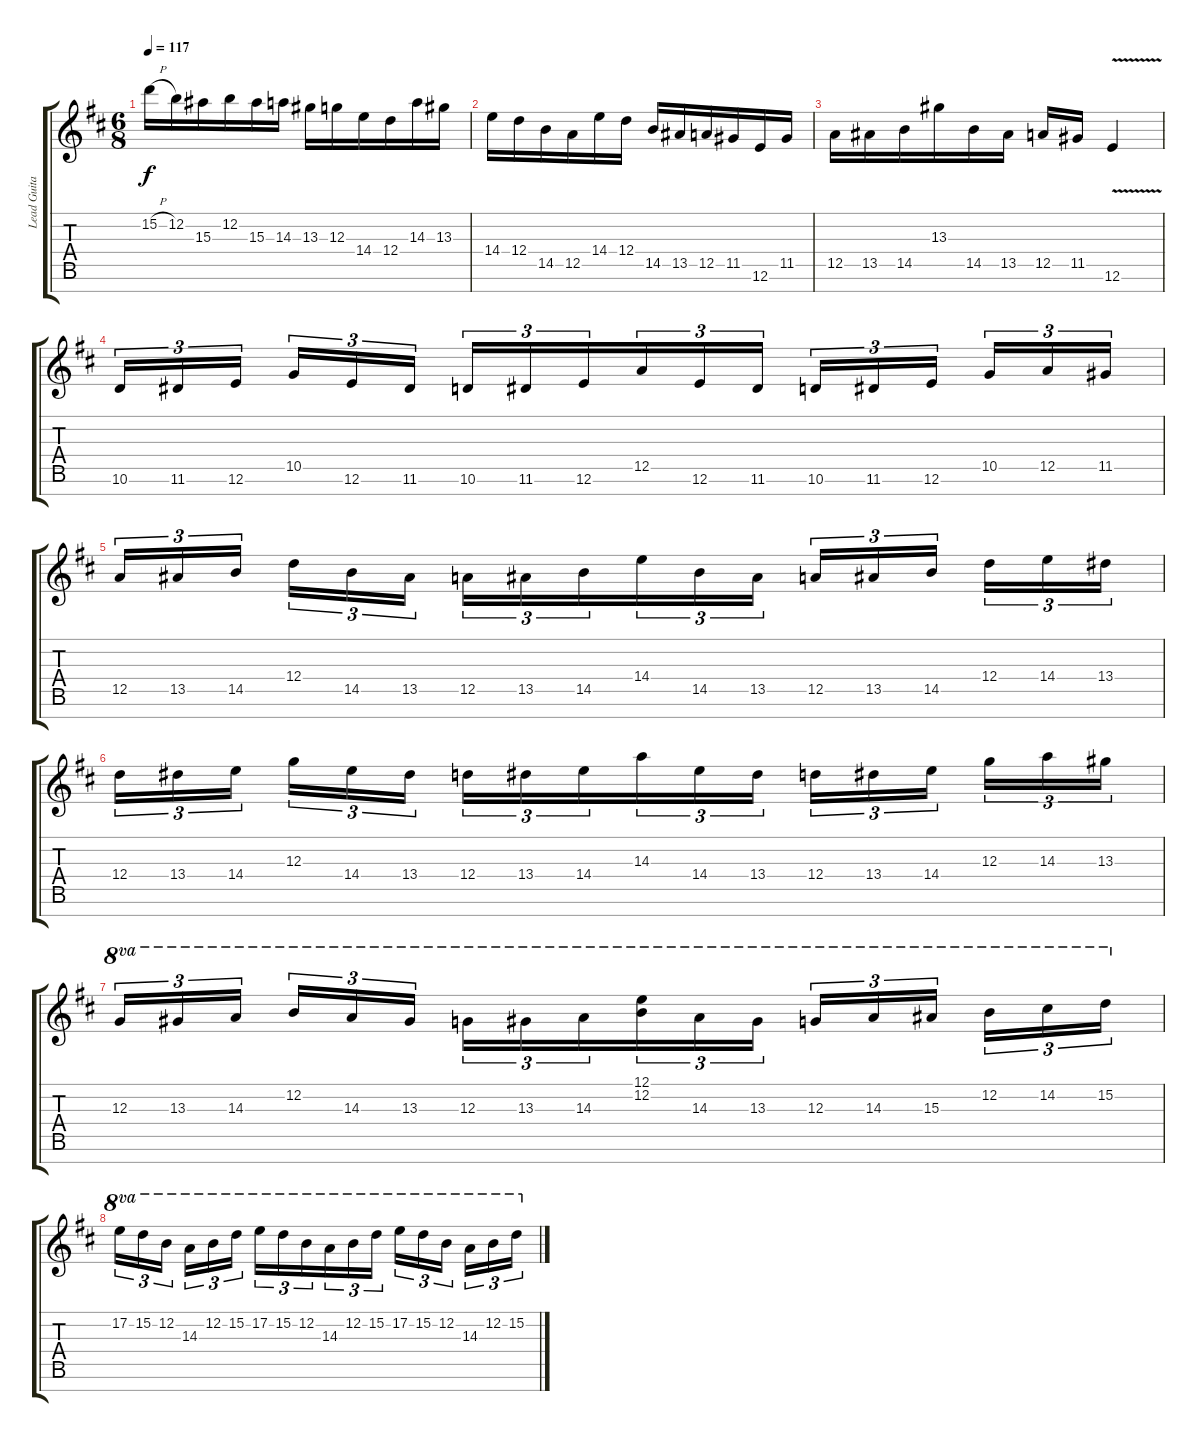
\track ("Lead Guitar 1" "Lead Guita") {instrument overdrivenguitar}
\staff {score tabs}
\tuning (E4 B3 G3 D3 A2 E2 B1) {hide}
\ts (6 8)
\tempo 117
\clef g2
\ks d
15.2{h}.16{dy f} 12.2.16 15.3.16 12.2.16 15.3.16 14.3.16 13.3.16 12.3.16 14.4.16 12.4.16 14.3.16 13.3.16 |
14.4.16 12.4.16 14.5.16 12.5.16 14.4.16 12.4.16 14.5.16 13.5.16 12.5.16 11.5.16 12.6.16 11.5.16 |
12.5.16 13.5.16 14.5.16 13.3.16 14.5.16 13.5.16 12.5.16 11.5.16 12.6{v}.4 |
10.6.16{tu (3 2)} 11.6.16{tu (3 2)} 12.6.16{tu (3 2)} 10.5.16{tu (3 2)} 12.6.16{tu (3 2)} 11.6.16{tu (3 2)} 10.6.16{tu (3 2)} 11.6.16{tu (3 2)} 12.6.16{tu (3 2) beam merge} 12.5.16{tu (3 2)} 12.6.16{tu (3 2)} 11.6.16{tu (3 2)} 10.6.16{tu (3 2)} 11.6.16{tu (3 2)} 12.6.16{tu (3 2)} 10.5.16{tu (3 2)} 12.5.16{tu (3 2)} 11.5.16{tu (3 2)} |
12.5.16{tu (3 2)} 13.5.16{tu (3 2)} 14.5.16{tu (3 2)} 12.4.16{tu (3 2)} 14.5.16{tu (3 2)} 13.5.16{tu (3 2)} 12.5.16{tu (3 2)} 13.5.16{tu (3 2)} 14.5.16{tu (3 2) beam merge} 14.4.16{tu (3 2)} 14.5.16{tu (3 2)} 13.5.16{tu (3 2)} 12.5.16{tu (3 2)} 13.5.16{tu (3 2)} 14.5.16{tu (3 2)} 12.4.16{tu (3 2)} 14.4.16{tu (3 2)} 13.4.16{tu (3 2)} |
12.4.16{tu (3 2)} 13.4.16{tu (3 2)} 14.4.16{tu (3 2)} 12.3.16{tu (3 2)} 14.4.16{tu (3 2)} 13.4.16{tu (3 2)} 12.4.16{tu (3 2)} 13.4.16{tu (3 2)} 14.4.16{tu (3 2) beam merge} 14.3.16{tu (3 2)} 14.4.16{tu (3 2)} 13.4.16{tu (3 2)} 12.4.16{tu (3 2)} 13.4.16{tu (3 2)} 14.4.16{tu (3 2)} 12.3.16{tu (3 2)} 14.3.16{tu (3 2)} 13.3.16{tu (3 2)} |
12.3.16{tu (3 2) ot 8va} 13.3.16{tu (3 2) ot 8va} 14.3.16{tu (3 2) ot 8va} 12.2.16{tu (3 2) ot 8va} 14.3.16{tu (3 2) ot 8va} 13.3.16{tu (3 2) ot 8va} 12.3.16{tu (3 2) ot 8va} 13.3.16{tu (3 2) ot 8va} 14.3.16{tu (3 2) ot 8va beam merge} (12.1 12.2).16{tu (3 2) ot 8va} 14.3.16{tu (3 2) ot 8va} 13.3.16{tu (3 2) ot 8va} 12.3.16{tu (3 2) ot 8va} 14.3.16{tu (3 2) ot 8va} 15.3.16{tu (3 2) ot 8va} 12.2.16{tu (3 2) ot 8va} 14.2.16{tu (3 2) ot 8va} 15.2.16{tu (3 2) ot 8va} |
17.2.16{tu (3 2) ot 8va} 15.2.16{tu (3 2) ot 8va} 12.2.16{tu (3 2) ot 8va} 14.3.16{tu (3 2) ot 8va} 12.2.16{tu (3 2) ot 8va} 15.2.16{tu (3 2) ot 8va} 17.2.16{tu (3 2) ot 8va} 15.2.16{tu (3 2) ot 8va} 12.2.16{tu (3 2) ot 8va beam merge} 14.3.16{tu (3 2) ot 8va} 12.2.16{tu (3 2) ot 8va} 15.2.16{tu (3 2) ot 8va} 17.2.16{tu (3 2) ot 8va} 15.2.16{tu (3 2) ot 8va} 12.2.16{tu (3 2) ot 8va} 14.3.16{tu (3 2) ot 8va} 12.2.16{tu (3 2) ot 8va} 15.2.16{tu (3 2) ot 8va}
